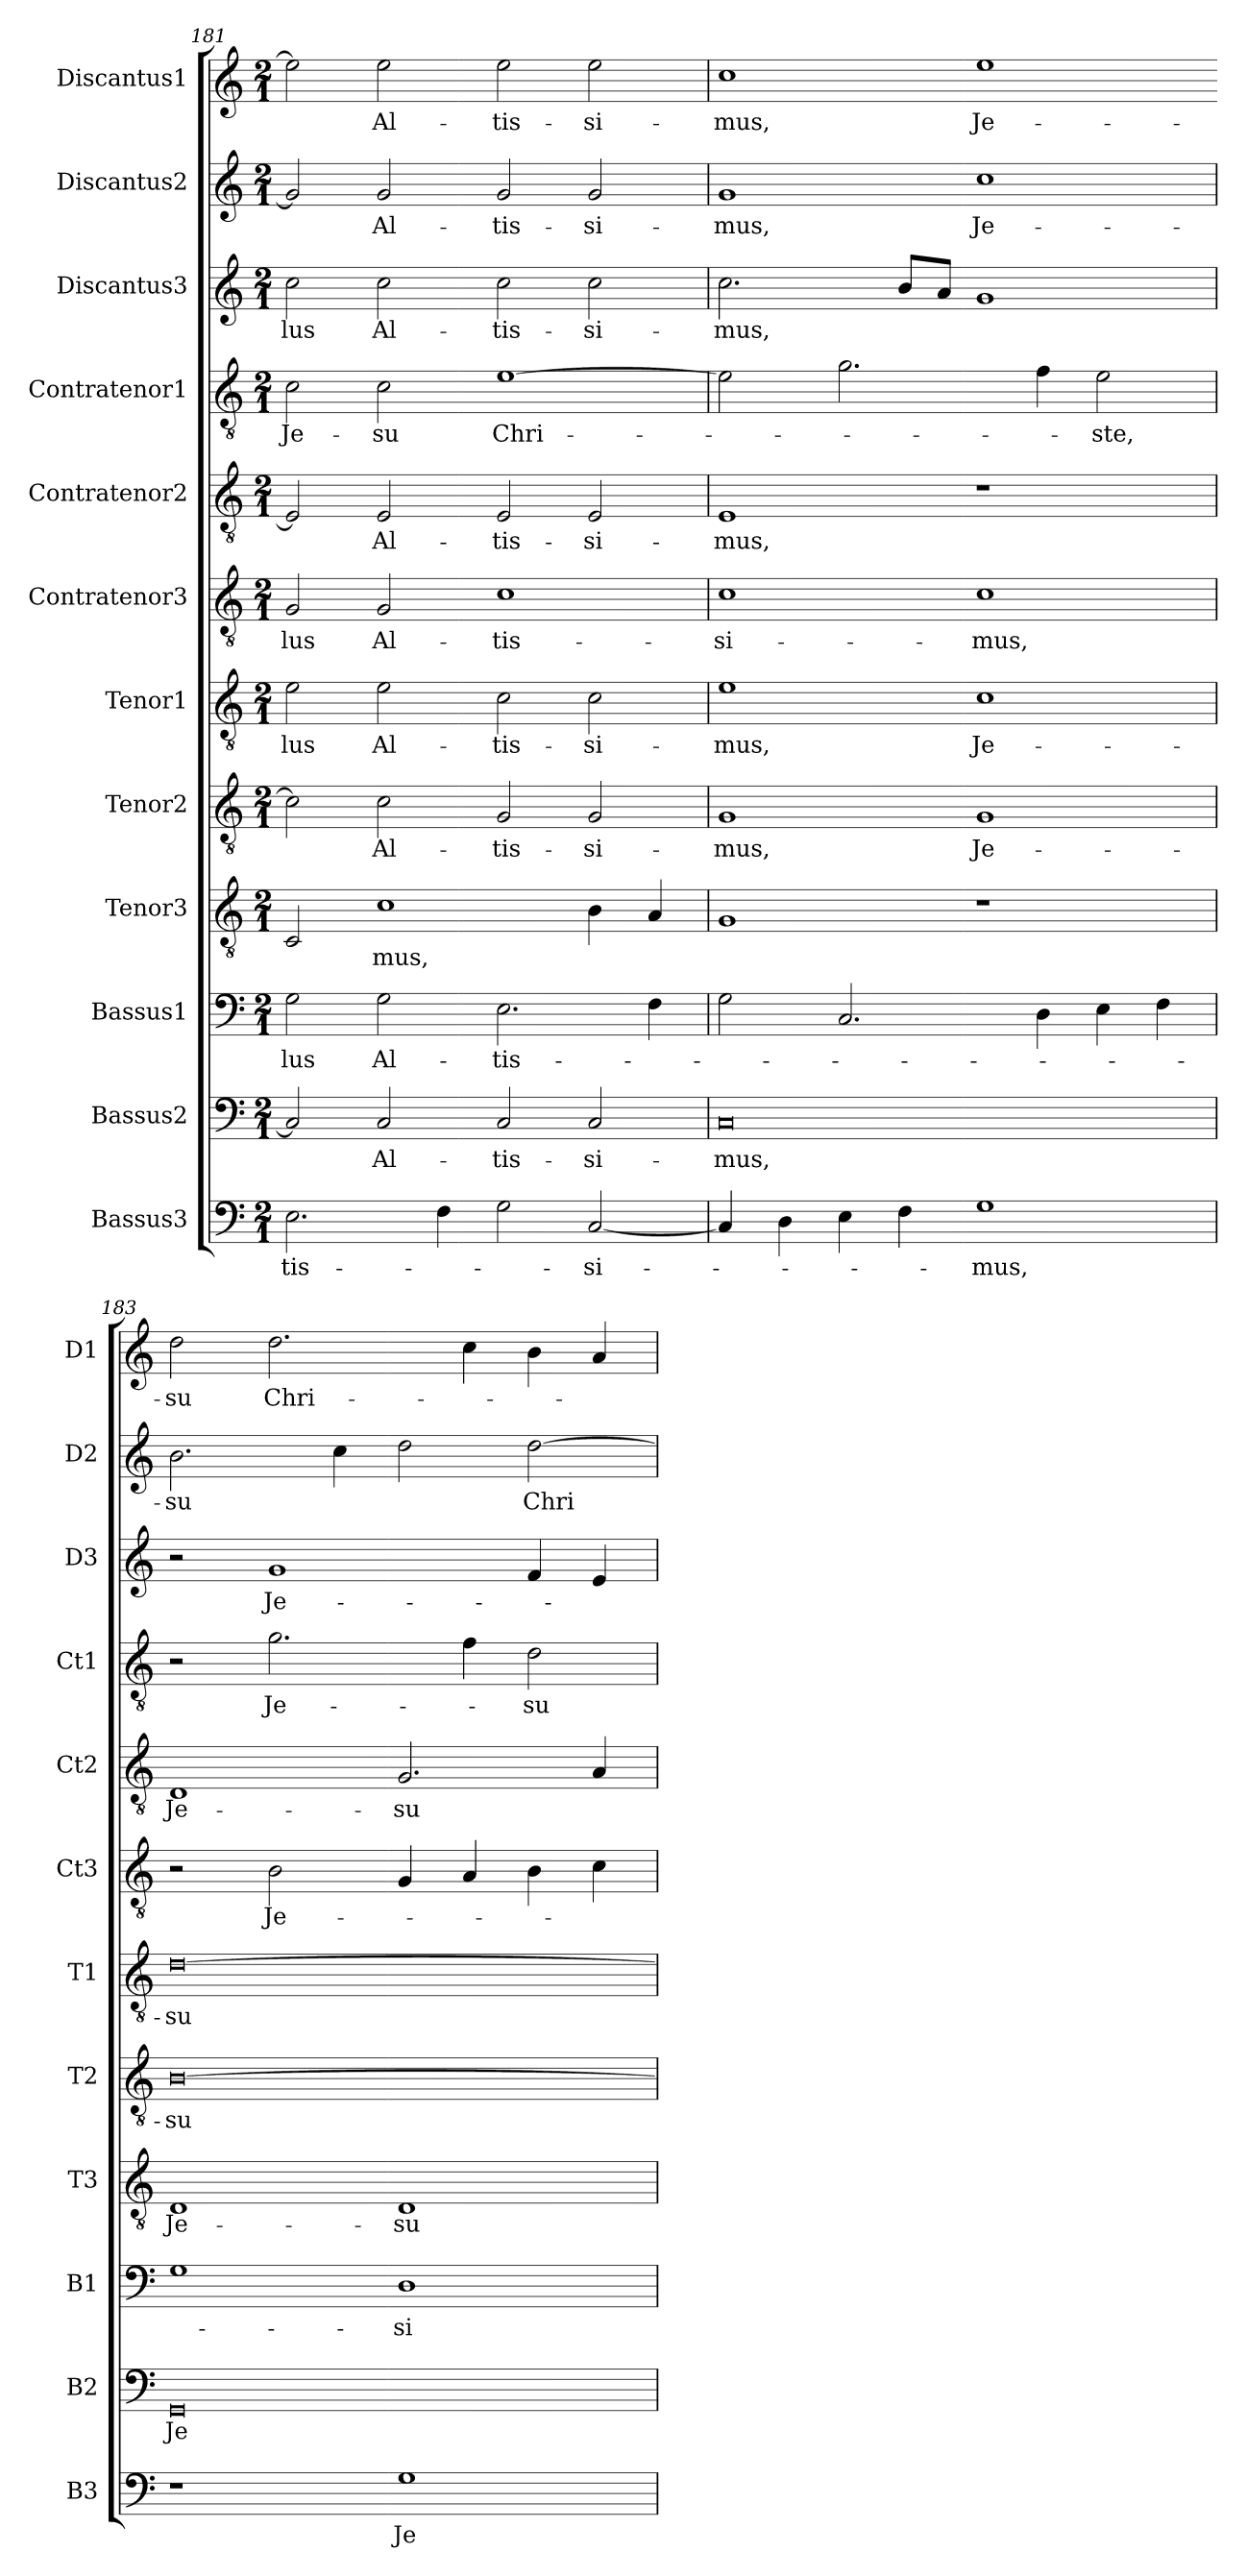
**kern	**text	**kern	**text	**kern	**text	**kern	**text	**kern	**text	**kern	**text	**kern	**text	**kern	**text	**kern	**text	**kern	**text	**kern	**text	**kern	**text
*part12	*part12	*part11	*part11	*part10	*part10	*part9	*part9	*part8	*part8	*part7	*part7	*part6	*part6	*part5	*part5	*part4	*part4	*part3	*part3	*part2	*part2	*part1	*part1
*staff12	*staff12	*staff11	*staff11	*staff10	*staff10	*staff9	*staff9	*staff8	*staff8	*staff7	*staff7	*staff6	*staff6	*staff5	*staff5	*staff4	*staff4	*staff3	*staff3	*staff2	*staff2	*staff1	*staff1
*I"Bassus3	*	*I"Bassus2	*	*I"Bassus1	*	*I"Tenor3	*	*I"Tenor2	*	*I"Tenor1	*	*I"Contratenor3	*	*I"Contratenor2	*	*I"Contratenor1	*	*I"Discantus3	*	*I"Discantus2	*	*I"Discantus1	*
*I'B3	*	*I'B2	*	*I'B1	*	*I'T3	*	*I'T2	*	*I'T1	*	*I'Ct3	*	*I'Ct2	*	*I'Ct1	*	*I'D3	*	*I'D2	*	*I'D1	*
*clefF4	*	*clefF4	*	*clefF4	*	*clefGv2	*	*clefGv2	*	*clefGv2	*	*clefGv2	*	*clefGv2	*	*clefGv2	*	*clefG2	*	*clefG2	*	*clefG2	*
*k[]	*	*k[]	*	*k[]	*	*k[]	*	*k[]	*	*k[]	*	*k[]	*	*k[]	*	*k[]	*	*k[]	*	*k[]	*	*k[]	*
*M2/1	*	*M2/1	*	*M2/1	*	*M2/1	*	*M2/1	*	*M2/1	*	*M2/1	*	*M2/1	*	*M2/1	*	*M2/1	*	*M2/1	*	*M2/1	*
=181	=181	=181	=181	=181	=181	=181	=181	=181	=181	=181	=181	=181	=181	=181	=181	=181	=181	=181	=181	=181	=181	=181	=181
2.E\	-tis-	2C/]	.	2G\	-lus	2C/	.	2c\]	.	2e\	-lus	2G/	-lus	2E/]	.	2c\	Je-	2cc\	-lus	2g/]	.	2ee\]	.
.	.	2C/	Al-	2G\	Al-	1c\	-mus,	2c\	Al-	2e\	Al-	2G/	Al-	2E/	Al-	2c\	-su	2cc\	Al-	2g/	Al-	2ee\	Al-
4F\	.	.	.	.	.	.	.	.	.	.	.	.	.	.	.	.	.	.	.	.	.	.	.
2G\	.	2C/	-tis-	2.E\	-tis-	.	.	2G/	-tis-	2c\	-tis-	1c\	-tis-	2E/	-tis-	[1e\	Chri-	2cc\	-tis-	2g/	-tis-	2ee\	-tis-
[2C/	-si-	2C/	-si-	.	.	4B\	.	2G/	-si-	2c\	-si-	.	.	2E/	-si-	.	.	2cc\	-si-	2g/	-si-	2ee\	-si-
.	.	.	.	4F\	.	4A/	.	.	.	.	.	.	.	.	.	.	.	.	.	.	.	.	.
=182	=182	=182	=182	=182	=182	=182	=182	=182	=182	=182	=182	=182	=182	=182	=182	=182	=182	=182	=182	=182	=182	=182	=182
4C/]	.	0C/	-mus,	2G\	.	1G/	.	1G/	-mus,	1e\	-mus,	1c\	-si-	1E/	-mus,	2e\]	.	2.cc\	-mus,	1g/	-mus,	1cc\	-mus,
4D\	.	.	.	.	.	.	.	.	.	.	.	.	.	.	.	.	.	.	.	.	.	.	.
4E\	.	.	.	2.C/	.	.	.	.	.	.	.	.	.	.	.	2.g\	.	.	.	.	.	.	.
4F\	.	.	.	.	.	.	.	.	.	.	.	.	.	.	.	.	.	8b/L	.	.	.	.	.
.	.	.	.	.	.	.	.	.	.	.	.	.	.	.	.	.	.	8a/J	.	.	.	.	.
1G\	-mus,	.	.	.	.	1r	.	1G/	Je-	1c\	Je-	1c\	-mus,	1r	.	.	.	1g/	.	1cc\	Je-	1ee\	Je-
.	.	.	.	4D\	.	.	.	.	.	.	.	.	.	.	.	4f\	.	.	.	.	.	.	.
.	.	.	.	4E\	.	.	.	.	.	.	.	.	.	.	.	2e\	-ste,	.	.	.	.	.	.
.	.	.	.	4F\	.	.	.	.	.	.	.	.	.	.	.	.	.	.	.	.	.	.	.
=183	=183-	=183	=183-	=183	=183-	=183	=183-	=183	=183-	=183	=183-	=183	=183-	=183	=183-	=183	=183-	=183	=183-	=183	=183-	=183-	=183-
1r	.	0GG/	Je-	1G\	.	1D/	Je-	[0B\	-su	[0d\	-su	2r	.	1D/	Je-	2r	.	2r	.	2.b\	-su	2dd\	-su
.	.	.	.	.	.	.	.	.	.	.	.	2B\	Je-	.	.	2.g\	Je-	1g/	Je-	.	.	2.dd\	Chri-
.	.	.	.	.	.	.	.	.	.	.	.	.	.	.	.	.	.	.	.	4cc\	.	.	.
1G\	Je-	.	.	1D\	-si-	1D/	-su	.	.	.	.	4G/	.	2.G/	-su	.	.	.	.	2dd\	.	.	.
.	.	.	.	.	.	.	.	.	.	.	.	4A/	.	.	.	4f\	.	.	.	.	.	4cc\	.
.	.	.	.	.	.	.	.	.	.	.	.	4B\	.	.	.	2d\	-su	4f/	.	[2dd\	Chri-	4b\	.
.	.	.	.	.	.	.	.	.	.	.	.	4c\	.	4A/	.	.	.	4e/	.	.	.	4a/	.
=	=	=	=	=	=	=	=	=	=	=	=	=	=	=	=	=	=	=	=	=	=	=	=
*-	*-	*-	*-	*-	*-	*-	*-	*-	*-	*-	*-	*-	*-	*-	*-	*-	*-	*-	*-	*-	*-	*-	*-
